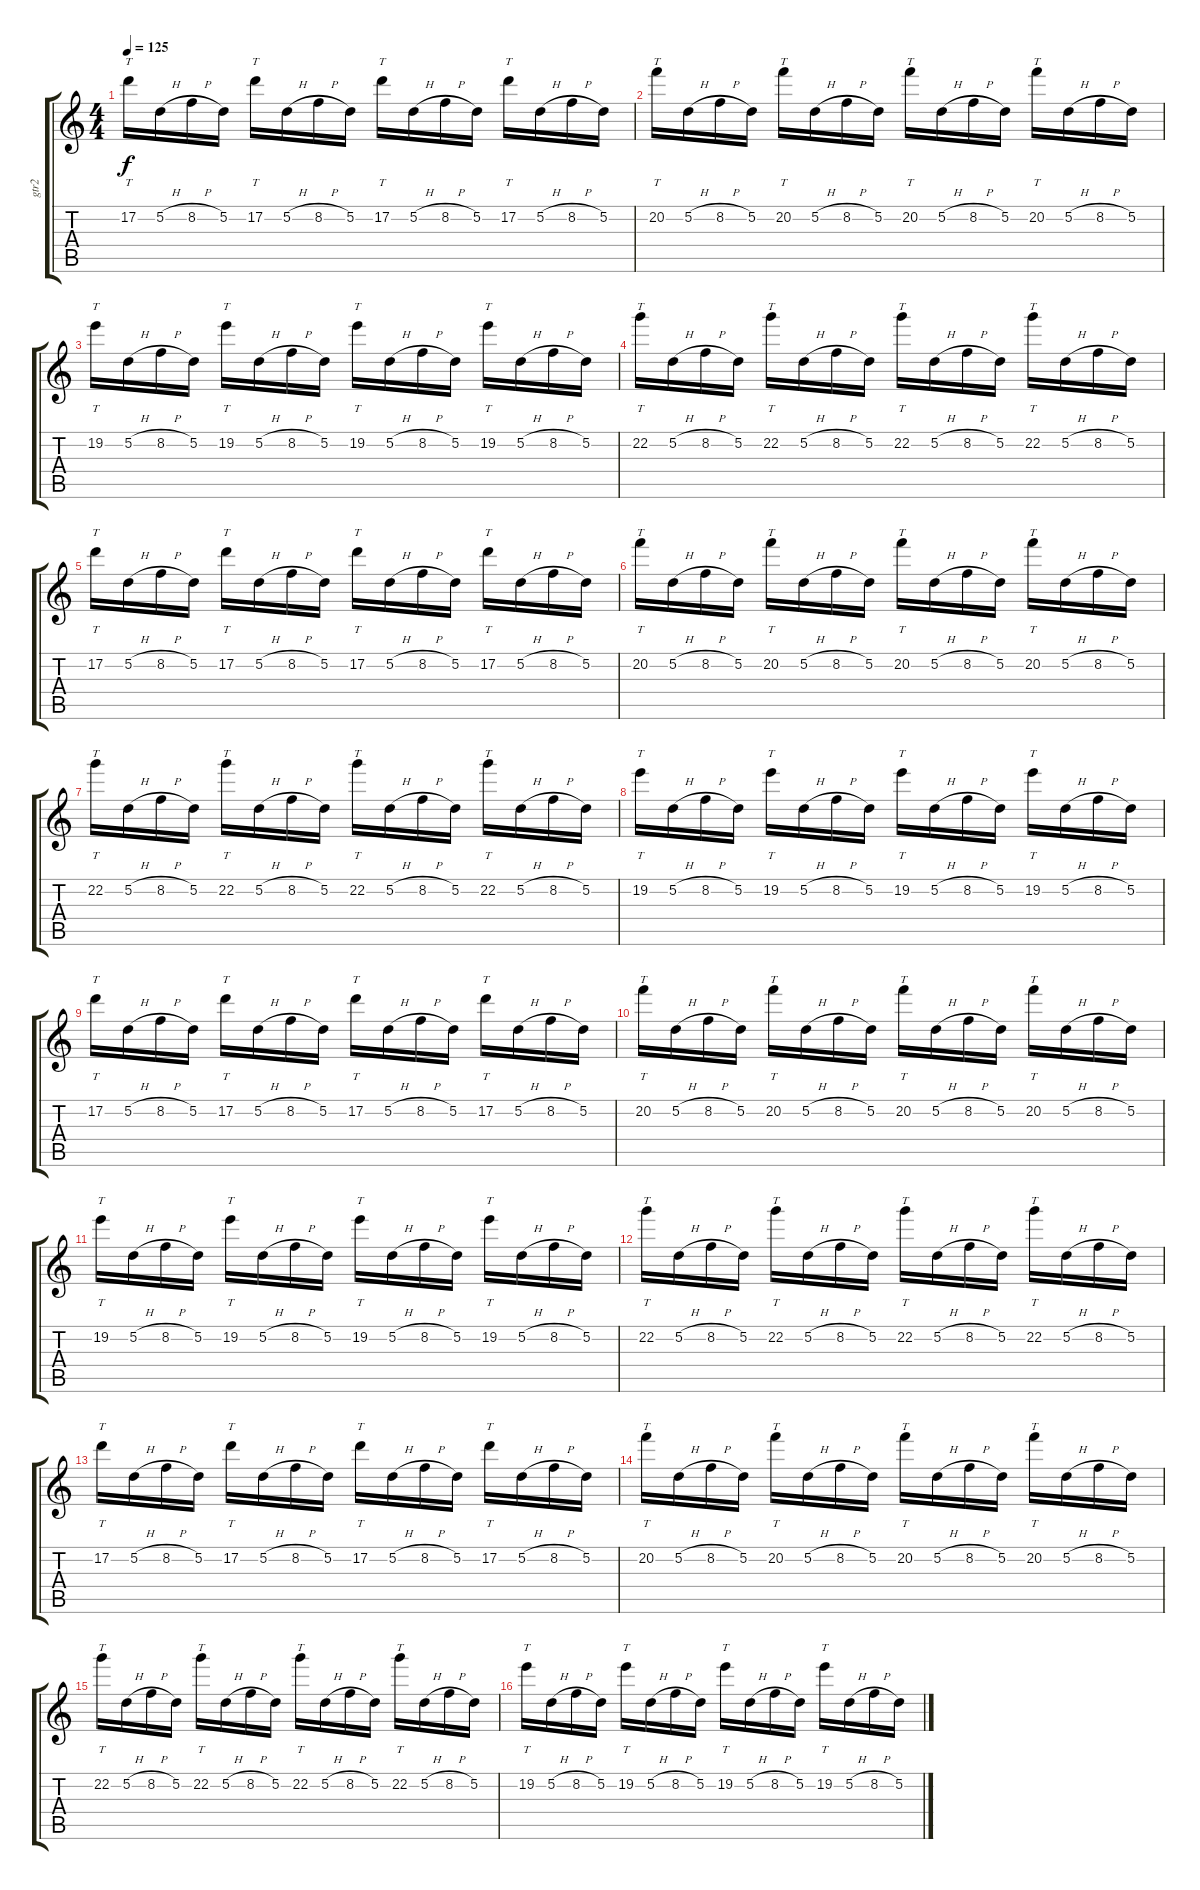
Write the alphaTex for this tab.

\track ("gtr2" "gtr2") {instrument distortionguitar}
\staff {score tabs}
\tuning (D4 A3 F3 C3 G2 D2) {hide}
\ts (4 4)
\tempo 125
\clef g2
\ks c
17.2.16{tt dy f} 5.2{h}.16 8.2{h}.16 5.2.16 17.2.16{tt} 5.2{h}.16 8.2{h}.16 5.2.16 17.2.16{tt} 5.2{h}.16 8.2{h}.16 5.2.16 17.2.16{tt} 5.2{h}.16 8.2{h}.16 5.2.16 |
20.2.16{tt} 5.2{h}.16 8.2{h}.16 5.2.16 20.2.16{tt} 5.2{h}.16 8.2{h}.16 5.2.16 20.2.16{tt} 5.2{h}.16 8.2{h}.16 5.2.16 20.2.16{tt} 5.2{h}.16 8.2{h}.16 5.2.16 |
19.2.16{tt} 5.2{h}.16 8.2{h}.16 5.2.16 19.2.16{tt} 5.2{h}.16 8.2{h}.16 5.2.16 19.2.16{tt} 5.2{h}.16 8.2{h}.16 5.2.16 19.2.16{tt} 5.2{h}.16 8.2{h}.16 5.2.16 |
22.2.16{tt} 5.2{h}.16 8.2{h}.16 5.2.16 22.2.16{tt} 5.2{h}.16 8.2{h}.16 5.2.16 22.2.16{tt} 5.2{h}.16 8.2{h}.16 5.2.16 22.2.16{tt} 5.2{h}.16 8.2{h}.16 5.2.16 |
17.2.16{tt} 5.2{h}.16 8.2{h}.16 5.2.16 17.2.16{tt} 5.2{h}.16 8.2{h}.16 5.2.16 17.2.16{tt} 5.2{h}.16 8.2{h}.16 5.2.16 17.2.16{tt} 5.2{h}.16 8.2{h}.16 5.2.16 |
20.2.16{tt} 5.2{h}.16 8.2{h}.16 5.2.16 20.2.16{tt} 5.2{h}.16 8.2{h}.16 5.2.16 20.2.16{tt} 5.2{h}.16 8.2{h}.16 5.2.16 20.2.16{tt} 5.2{h}.16 8.2{h}.16 5.2.16 |
22.2.16{tt} 5.2{h}.16 8.2{h}.16 5.2.16 22.2.16{tt} 5.2{h}.16 8.2{h}.16 5.2.16 22.2.16{tt} 5.2{h}.16 8.2{h}.16 5.2.16 22.2.16{tt} 5.2{h}.16 8.2{h}.16 5.2.16 |
19.2.16{tt} 5.2{h}.16 8.2{h}.16 5.2.16 19.2.16{tt} 5.2{h}.16 8.2{h}.16 5.2.16 19.2.16{tt} 5.2{h}.16 8.2{h}.16 5.2.16 19.2.16{tt} 5.2{h}.16 8.2{h}.16 5.2.16 |
17.2.16{tt} 5.2{h}.16 8.2{h}.16 5.2.16 17.2.16{tt} 5.2{h}.16 8.2{h}.16 5.2.16 17.2.16{tt} 5.2{h}.16 8.2{h}.16 5.2.16 17.2.16{tt} 5.2{h}.16 8.2{h}.16 5.2.16 |
20.2.16{tt} 5.2{h}.16 8.2{h}.16 5.2.16 20.2.16{tt} 5.2{h}.16 8.2{h}.16 5.2.16 20.2.16{tt} 5.2{h}.16 8.2{h}.16 5.2.16 20.2.16{tt} 5.2{h}.16 8.2{h}.16 5.2.16 |
19.2.16{tt} 5.2{h}.16 8.2{h}.16 5.2.16 19.2.16{tt} 5.2{h}.16 8.2{h}.16 5.2.16 19.2.16{tt} 5.2{h}.16 8.2{h}.16 5.2.16 19.2.16{tt} 5.2{h}.16 8.2{h}.16 5.2.16 |
22.2.16{tt} 5.2{h}.16 8.2{h}.16 5.2.16 22.2.16{tt} 5.2{h}.16 8.2{h}.16 5.2.16 22.2.16{tt} 5.2{h}.16 8.2{h}.16 5.2.16 22.2.16{tt} 5.2{h}.16 8.2{h}.16 5.2.16 |
17.2.16{tt} 5.2{h}.16 8.2{h}.16 5.2.16 17.2.16{tt} 5.2{h}.16 8.2{h}.16 5.2.16 17.2.16{tt} 5.2{h}.16 8.2{h}.16 5.2.16 17.2.16{tt} 5.2{h}.16 8.2{h}.16 5.2.16 |
20.2.16{tt} 5.2{h}.16 8.2{h}.16 5.2.16 20.2.16{tt} 5.2{h}.16 8.2{h}.16 5.2.16 20.2.16{tt} 5.2{h}.16 8.2{h}.16 5.2.16 20.2.16{tt} 5.2{h}.16 8.2{h}.16 5.2.16 |
22.2.16{tt} 5.2{h}.16 8.2{h}.16 5.2.16 22.2.16{tt} 5.2{h}.16 8.2{h}.16 5.2.16 22.2.16{tt} 5.2{h}.16 8.2{h}.16 5.2.16 22.2.16{tt} 5.2{h}.16 8.2{h}.16 5.2.16 |
19.2.16{tt} 5.2{h}.16 8.2{h}.16 5.2.16 19.2.16{tt} 5.2{h}.16 8.2{h}.16 5.2.16 19.2.16{tt} 5.2{h}.16 8.2{h}.16 5.2.16 19.2.16{tt} 5.2{h}.16 8.2{h}.16 5.2.16
